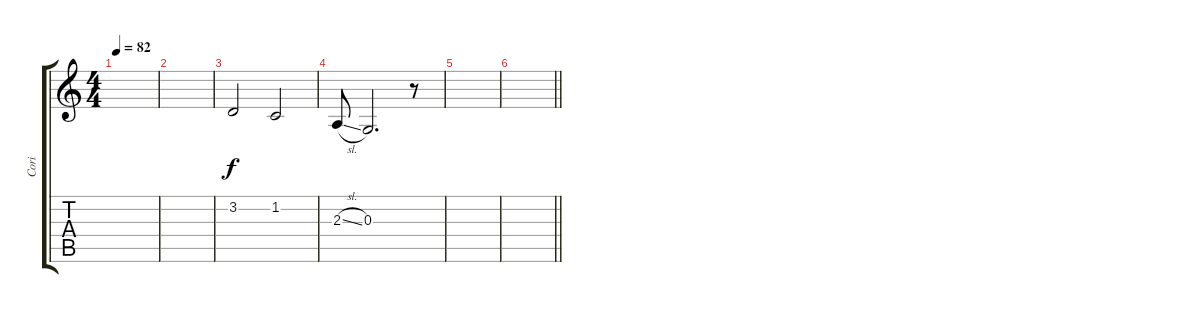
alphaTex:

\track ("Cori" "Cori") {instrument clarinet}
\staff {score tabs}
\tuning (E4 B3 G3 D3 A2 E2) {hide}
\ts (4 4)
\tempo 82
\clef g2
\ks c
|
|
3.2.2 1.2.2 |
2.3{sl}.8 0.3.2{d} r.8 |
|
\barLineRight lightlight
